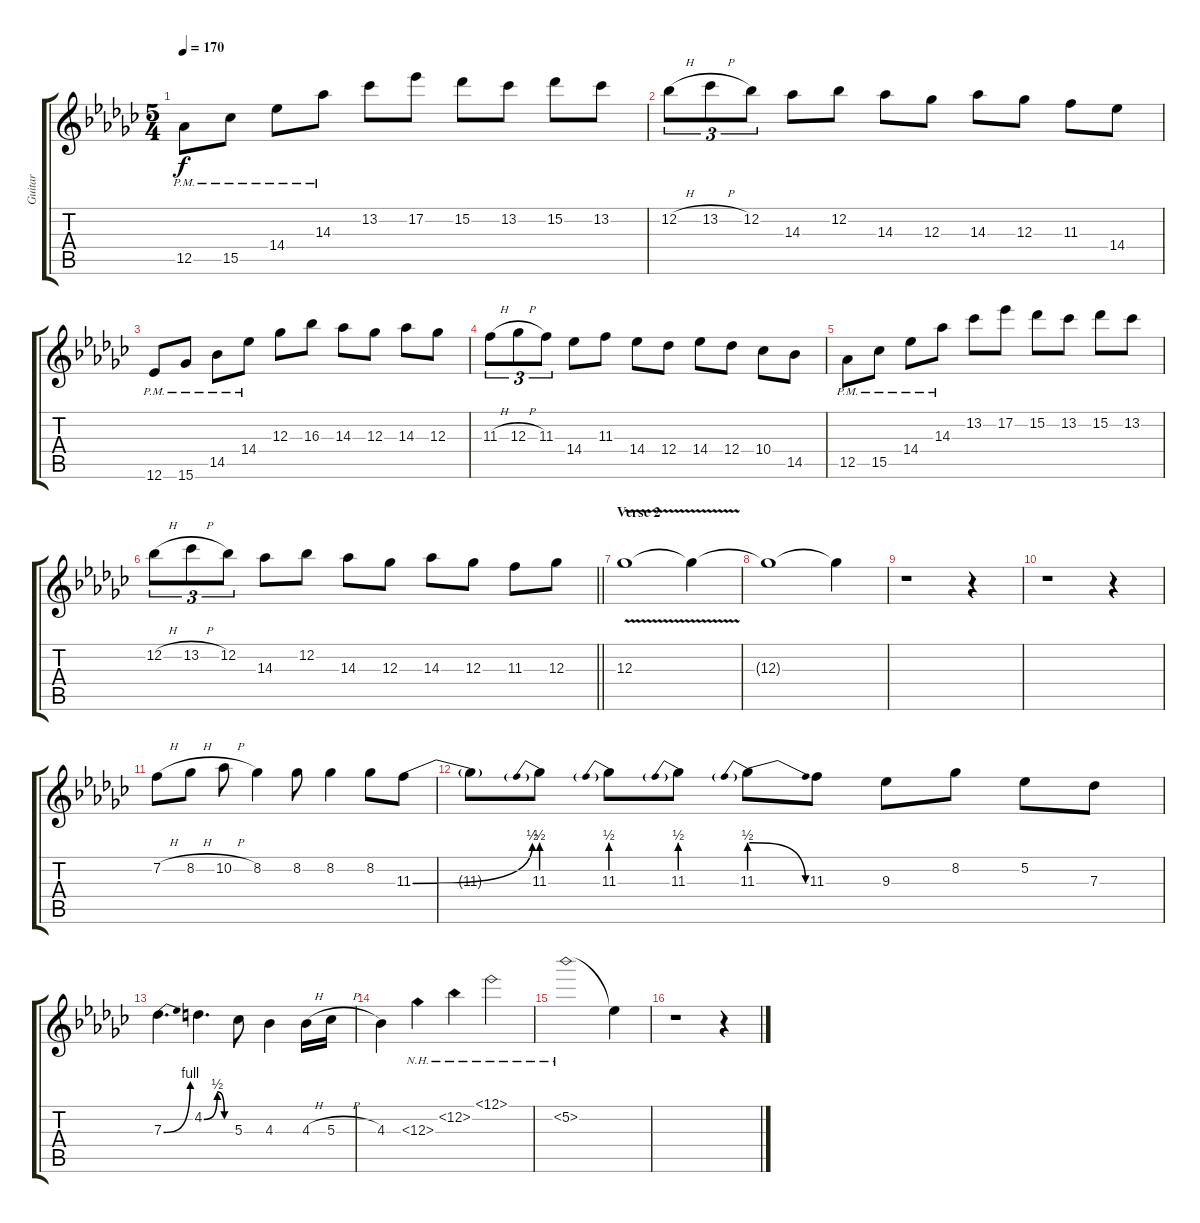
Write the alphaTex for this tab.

\track ("Guitar" "Guitar") {instrument electricguitarclean}
\staff {score tabs}
\tuning (Eb4 Bb3 Gb3 Db3 Ab2 Eb2) {hide}
\ts (5 4)
\tempo 170
\clef g2
\ks gb
12.5{pm}.8{dy f} 15.5{pm}.8 14.4{pm}.8 14.3{pm}.8 13.2.8 17.2.8 15.2.8 13.2.8 15.2.8 13.2.8 |
12.2{h}.8{tu (3 2)} 13.2{h}.8{tu (3 2)} 12.2.8{tu (3 2)} 14.3.8 12.2.8 14.3.8 12.3.8 14.3.8 12.3.8 11.3.8 14.4.8 |
12.6{pm}.8 15.6{pm}.8 14.5{pm}.8 14.4{pm}.8 12.3.8 16.3.8 14.3.8 12.3.8 14.3.8 12.3.8 |
11.3{h}.8{tu (3 2)} 12.3{h}.8{tu (3 2)} 11.3.8{tu (3 2)} 14.4.8 11.3.8 14.4.8 12.4.8 14.4.8 12.4.8 10.4.8 14.5.8 |
12.5{pm}.8 15.5{pm}.8 14.4{pm}.8 14.3{pm}.8 13.2.8 17.2.8 15.2.8 13.2.8 15.2.8 13.2.8 |
\barLineRight lightlight
12.2{h}.8{tu (3 2)} 13.2{h}.8{tu (3 2)} 12.2.8{tu (3 2)} 14.3.8 12.2.8 14.3.8 12.3.8 14.3.8 12.3.8 11.3.8 12.3.8 |
\section ("" "Verse 2")
12.3{v}.1 12.3{t}.4 |
12.3{t}.1 12.3{t}.4 |
r.1 r.4 |
r.1 r.4 |
7.2{h}.8 8.2{h}.8 10.2{h}.8 8.2.4 8.2.8 8.2.4 8.2.8 11.3{be (bend 0 0 60 2)}.8 |
11.3{t}.8 11.3{be (prebend 0 2 60 2)}.8 11.3{be (prebend 0 2 60 2)}.8 11.3{be (prebend 0 2 60 2)}.8 11.3{be (prebendrelease 0 2 60 0)}.8 11.3.8 9.3.8 8.2.8 5.2.8 7.3.8 |
7.3{be (bend 0 0 60 4)}.4{d} 4.2{be (custom 0 0 30 2 46 0 60 0)}.4{d} 5.3.8 4.3.4 4.3{h}.16 5.3{h}.16 |
4.3.4 12.3{nh}.4 12.2{nh}.4 12.1{nh}.2 |
5.2{nh}.1 5.2{t}.4 |
r.1 r.4
